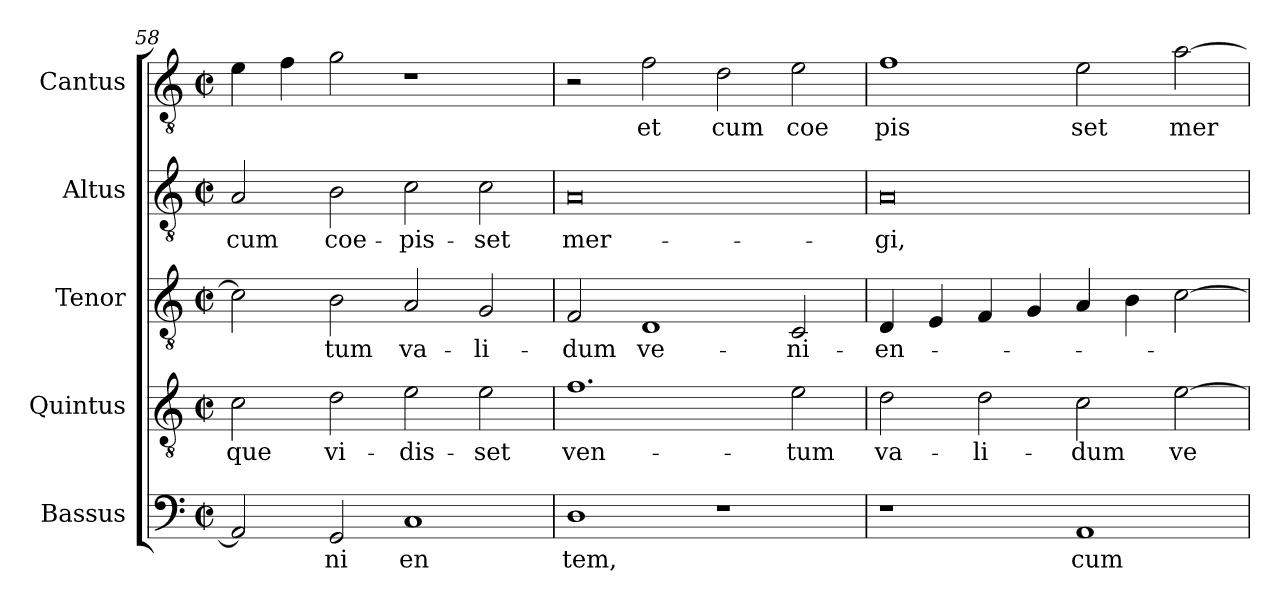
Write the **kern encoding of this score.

**kern	**text	**kern	**text	**kern	**text	**kern	**text	**kern	**text
*part5	*part5	*part4	*part4	*part3	*part3	*part2	*part2	*part1	*part1
*staff5	*staff5	*staff4	*staff4	*staff3	*staff3	*staff2	*staff2	*staff1	*staff1
*I"Bassus	*	*I"Quintus	*	*I"Tenor	*	*I"Altus	*	*I"Cantus	*
*clefF4	*	*clefGv2	*	*clefGv2	*	*clefGv2	*	*clefGv2	*
*M2/2	*	*M2/2	*	*M2/2	*	*M2/2	*	*M2/2	*
*met(c|)	*	*met(c|)	*	*met(c|)	*	*met(c|)	*	*met(c|)	*
=58	=58	=58	=58	=58	=58	=58	=58	=58	=58
!	!	!	!LO:LY:b:cj	!	!	!	!LO:LY:b:cj	!	!
2AA/]	.	2c\	-que	2c\]	.	2A/	cum	4e\	.
.	.	.	.	.	.	.	.	4f\	.
!	!LO:LY:b:cj	!	!LO:LY:b:cj	!	!LO:LY:b:cj	!	!LO:LY:b:cj	!	!
2GG/	ni	2d\	vi-	2B\	-tum	2B\	coe-	2g\	.
!	!LO:LY:b:cj	!	!LO:LY:b:cj	!	!LO:LY:b:cj	!	!LO:LY:b:cj	!	!
1C	en	2e\	-dis-	2A/	va-	2c\	-pis-	1r	.
!	!	!	!LO:LY:b:cj	!	!LO:LY:b:cj	!	!LO:LY:b:cj	!	!
.	.	2e\	-set	2G/	-li-	2c\	-set	.	.
=59	=59	=59	=59	=59	=59	=59	=59	=59	=59
!	!LO:LY:b:cj	!	!LO:LY:b:cj	!	!LO:LY:b:cj	!	!LO:LY:b:cj	!	!
1D	tem,	1.f	ven-	2F/	-dum	0A	mer-	2r	.
!	!	!	!	!	!LO:LY:b:cj	!	!	!	!LO:LY:b:cj
.	.	.	.	1D	ve-	.	.	2f\	et
!	!	!	!	!	!	!	!	!	!LO:LY:b:cj
1r	.	.	.	.	.	.	.	2d\	cum
!	!	!	!LO:LY:b:cj	!	!LO:LY:b:cj	!	!	!	!LO:LY:b:cj
.	.	2e\	-tum	2C/	-ni-	.	.	2e\	coe
=60	=60	=60	=60	=60	=60	=60	=60	=60	=60
!	!	!	!LO:LY:b:cj	!	!LO:LY:b:cj	!	!LO:LY:b:cj	!	!LO:LY:b:cj
1r	.	2d\	va-	4D/	-en-	0A	-gi,	1f	pis
.	.	.	.	4E/	.	.	.	.	.
!	!	!	!LO:LY:b:cj	!	!	!	!	!	!
.	.	2d\	-li-	4F/	.	.	.	.	.
.	.	.	.	4G/	.	.	.	.	.
!	!LO:LY:b:cj	!	!LO:LY:b:cj	!	!	!	!	!	!LO:LY:b:cj
1AA	cum	2c\	-dum	4A/	.	.	.	2e\	set
.	.	.	.	4B\	.	.	.	.	.
!	!	!	!LO:LY:b:cj	!	!	!	!	!	!LO:LY:b
.	.	[>2e\	ve-	[>2c\	.	.	.	[>2a\	mer
=	=	=	=	=	=	=	=	=	=
*-	*-	*-	*-	*-	*-	*-	*-	*-	*-
